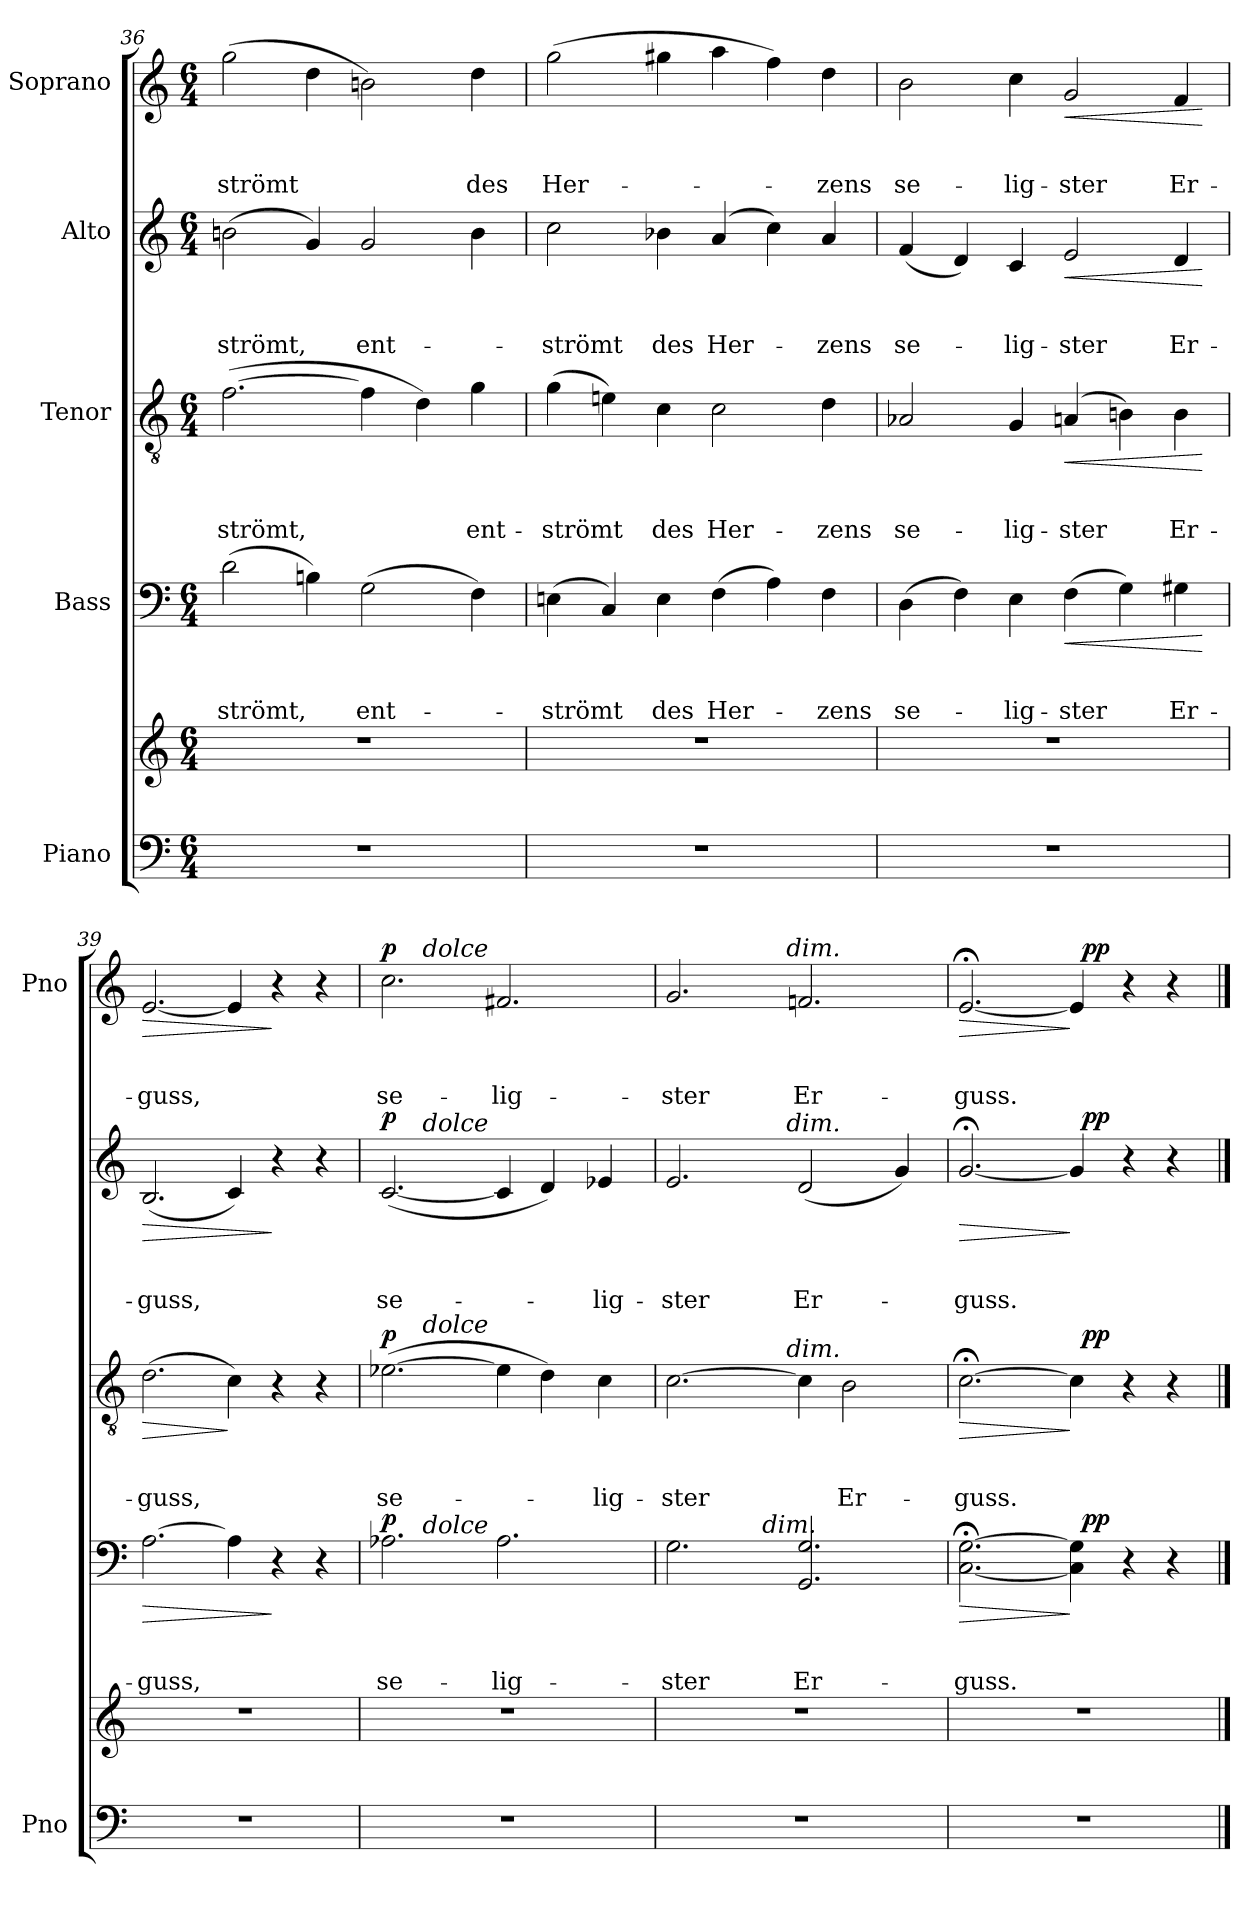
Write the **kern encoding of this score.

**kern	**kern	**kern	**text	**text	**text	**dynam	**kern	**text	**text	**text	**dynam	**kern	**text	**text	**text	**dynam	**kern	**text	**text	**text	**dynam
*part5	*part5	*part4	*part4	*part4	*part4	*part4	*part3	*part3	*part3	*part3	*part3	*part2	*part2	*part2	*part2	*part2	*part1	*part1	*part1	*part1	*part1
*staff6	*staff5	*staff4	*staff4	*staff4	*staff4	*staff4	*staff3	*staff3	*staff3	*staff3	*staff3	*staff2	*staff2	*staff2	*staff2	*staff2	*staff1	*staff1	*staff1	*staff1	*staff1
*I"Piano	*	*I"Bass	*	*	*	*	*I"Tenor	*	*	*	*	*I"Alto	*	*	*	*	*I"Soprano	*	*	*	*
*I'Pno	*	*	*	*	*	*	*	*	*	*	*	*	*	*	*	*	*I'Pno	*	*	*	*
*clefF4	*clefG2	*clefF4	*	*	*	*	*clefGv2	*	*	*	*	*clefG2	*	*	*	*	*clefG2	*	*	*	*
*k[]	*k[]	*k[]	*	*	*	*	*k[]	*	*	*	*	*k[]	*	*	*	*	*k[]	*	*	*	*
*C:	*C:	*C:	*	*	*	*	*C:	*	*	*	*	*C:	*	*	*	*	*C:	*	*	*	*
*M6/4	*M6/4	*M6/4	*	*	*	*	*M6/4	*	*	*	*	*M6/4	*	*	*	*	*M6/4	*	*	*	*
=36	=36	=36	=36	=36	=36	=36	=36	=36	=36	=36	=36	=36	=36	=36	=36	=36	=36	=36	=36	=36	=36
1.r	1.r	(2d\	.	.	-strömt,	.	([2.f\	.	.	-strömt,	.	(2bn\	.	.	-strömt,	.	(2gg\	.	.	-strömt	.
.	.	4Bn\)	.	.	.	.	.	.	.	.	.	4g/)	.	.	.	.	4dd\	.	.	.	.
.	.	(2G\	.	.	ent-	.	4f\]	.	.	.	.	2g/	.	.	ent-	.	2bn\)	.	.	.	.
.	.	.	.	.	.	.	4d\)	.	.	.	.	.	.	.	.	.	.	.	.	.	.
.	.	4F\)	.	.	.	.	4g\	.	.	ent-	.	4b\	.	.	.	.	4dd\	.	.	des	.
!!LO:LB:g=z
=37	=37	=37	=37	=37	=37	=37	=37	=37	=37	=37	=37	=37	=37	=37	=37	=37	=37	=37	=37	=37	=37
1.r	1.r	(4En\	.	.	-­strömt	.	(4g\	.	.	-­strömt	.	2cc\	.	.	-­strömt	.	(2gg\	.	.	Her-	.
.	.	4C/)	.	.	.	.	4en\)	.	.	.	.	.	.	.	.	.	.	.	.	.	.
.	.	4E\	.	.	des	.	4c\	.	.	des	.	4b-X\	.	.	des	.	4gg#X\	.	.	.	.
.	.	(4F\	.	.	Her-	.	2c\	.	.	Her-	.	(4a/	.	.	Her-	.	4aa\	.	.	.	.
.	.	4A\)	.	.	.	.	.	.	.	.	.	4cc\)	.	.	.	.	4ff\)	.	.	.	.
.	.	4F\	.	.	-zens	.	4d\	.	.	-zens	.	4a/	.	.	-zens	.	4dd\	.	.	-zens	.
=38	=38	=38	=38	=38	=38	=38	=38	=38	=38	=38	=38	=38	=38	=38	=38	=38	=38	=38	=38	=38	=38
1.r	1.r	(4D\	.	.	se-	.	2A-X/	.	.	se-	.	(4f/	.	.	se-	.	2b\	.	.	se-	.
.	.	4F\)	.	.	.	.	.	.	.	.	.	4d/)	.	.	.	.	.	.	.	.	.
.	.	4E\	.	.	-lig-	.	4G/	.	.	-lig-	.	4c/	.	.	-lig-	.	4cc\	.	.	-lig-	.
!	!	!	!	!	!	!LO:HP:b	!	!	!	!	!LO:HP:b	!	!	!	!	!LO:HP:b	!	!	!	!	!LO:HP:b
.	.	(4F\	.	.	-ster	<	(4An/	.	.	-ster	<	2e/	.	.	-ster	<	2g/	.	.	-ster	<
.	.	4G\)	.	.	.	.	4Bn\)	.	.	.	.	.	.	.	.	.	.	.	.	.	.
.	.	4G#X\	.	.	Er-	.	4B\	.	.	Er-	.	4d/	.	.	Er-	.	4f/	.	.	Er-	.
.	.	.	.	.	.	[	.	.	.	.	[	.	.	.	.	[	.	.	.	.	[
=39	=39	=39	=39	=39	=39	=39	=39	=39	=39	=39	=39	=39	=39	=39	=39	=39	=39	=39	=39	=39	=39
!	!	!	!	!	!	!LO:HP:b	!	!	!	!	!LO:HP:b	!	!	!	!	!LO:HP:b	!	!	!	!	!LO:HP:b
1.r	1.r	[2.A\	.	.	-guss,	>	(2.d\	.	.	-guss,	>	(2.B/	.	.	-guss,	>	[2.e/	.	.	-guss,	>
.	.	4A\]	.	.	.	.	4c\)	.	.	.	]	4c/)	.	.	.	.	4e/]	.	.	.	.
.	.	4r	.	.	.	]	4r	.	.	.	.	4r	.	.	.	]	4r	.	.	.	]
.	.	4r	.	.	.	.	4r	.	.	.	.	4r	.	.	.	.	4r	.	.	.	.
=40	=40	=40	=40	=40	=40	=40	=40	=40	=40	=40	=40	=40	=40	=40	=40	=40	=40	=40	=40	=40	=40
!	!	!	!	!	!	!	!	!	!	!	!	!	!	!	!	!	!LO:TX:a:B:t=< >	!	!	!	!
!	!	!	!	!	!	!	!	!	!	!	!	!LO:TX:a:B:t=< >	!	!	!	!	!	!	!	!	!
!	!	!	!	!	!	!	!LO:TX:a:B:t=< >	!	!	!	!	!	!	!	!	!	!	!	!	!	!
!	!	!LO:TX:a:B:t=< >	!	!	!	!	!	!	!	!	!	!	!	!	!	!	!	!	!	!	!
!	!	!	!	!	!	!LO:DY:a	!	!	!	!	!LO:DY:a	!	!	!	!	!LO:DY:a	!	!	!	!	!LO:DY:a
*	*	*^	*	*	*	*	*^	*	*	*	*	*^	*	*	*	*	*^	*	*	*	*
1.r	1.r	2.A-X\	8ryy	.	.	se-	p	([2.e-X\	8ryy	.	.	se-	p	([2.c/	8ryy	.	.	se-	p	2.cc\	8ryy	.	.	se-	p
.	.	.	32ryy	.	.	.	.	.	32ryy	.	.	.	.	.	32ryy	.	.	.	.	.	32ryy	.	.	.	.
!	!	!	!	!	!	!	!	!	!	!	!	!	!	!	!	!	!	!	!	!	!LO:TX:a:i:t=dolce	!	!	!	!
!	!	!	!	!	!	!	!	!	!	!	!	!	!	!	!LO:TX:a:i:t=dolce	!	!	!	!	!	!	!	!	!	!
!	!	!	!	!	!	!	!	!	!LO:TX:a:i:t=dolce	!	!	!	!	!	!	!	!	!	!	!	!	!	!	!	!
!	!	!	!LO:TX:a:i:t=dolce	!	!	!	!	!	!	!	!	!	!	!	!	!	!	!	!	!	!	!	!	!	!
.	.	.	1ryy	.	.	.	.	.	1ryy	.	.	.	.	.	1ryy	.	.	.	.	.	1ryy	.	.	.	.
.	.	2.A-\	.	.	.	-lig-	.	4e-\]	.	.	.	.	.	4c/]	.	.	.	.	.	2.f#X/	.	.	.	-lig-	.
.	.	.	.	.	.	.	.	4d\)	.	.	.	.	.	4d/)	.	.	.	.	.	.	.	.	.	.	.
.	.	.	4ryy	.	.	.	.	.	4ryy	.	.	.	.	.	4ryy	.	.	.	.	.	4ryy	.	.	.	.
.	.	.	.	.	.	.	.	4c\	.	.	.	-lig-	.	4e-X/	.	.	.	-lig-	.	.	.	.	.	.	.
.	.	.	16.ryy	.	.	.	.	.	16.ryy	.	.	.	.	.	16.ryy	.	.	.	.	.	16.ryy	.	.	.	.
=41	=41	=41	=41	=41	=41	=41	=41	=41	=41	=41	=41	=41	=41	=41	=41	=41	=41	=41	=41	=41	=41	=41	=41	=41	=41
1.r	1.r	2.G\	2ryy	.	.	-ster	.	[2.c\	2ryy	.	.	-ster	.	2.e/	2ryy	.	.	-ster	.	2.g/	2ryy	.	.	-ster	.
.	.	.	8ryy	.	.	.	.	.	8..ryy	.	.	.	.	.	8..ryy	.	.	.	.	.	8..ryy	.	.	.	.
!	!	!	!LO:TX:a:i:t=dim.	!	!	!	!	!	!	!	!	!	!	!	!	!	!	!	!	!	!	!	!	!	!
.	.	.	2..ryy	.	.	.	.	.	.	.	.	.	.	.	.	.	.	.	.	.	.	.	.	.	.
!	!	!	!	!	!	!	!	!	!	!	!	!	!	!	!	!	!	!	!	!	!LO:TX:a:i:t=dim.	!	!	!	!
!	!	!	!	!	!	!	!	!	!	!	!	!	!	!	!LO:TX:a:i:t=dim.	!	!	!	!	!	!	!	!	!	!
!	!	!	!	!	!	!	!	!	!LO:TX:a:i:t=dim.	!	!	!	!	!	!	!	!	!	!	!	!	!	!	!	!
.	.	.	.	.	.	.	.	.	2ryy	.	.	.	.	.	2ryy	.	.	.	.	.	2ryy	.	.	.	.
.	.	2.GG/ 2.G/	.	.	.	Er-	.	4c\]	.	.	.	.	.	(2d/	.	.	.	Er-	.	2.fn/	.	.	.	Er-	.
.	.	.	.	.	.	.	.	2B\	.	.	.	Er-	.	.	.	.	.	.	.	.	.	.	.	.	.
.	.	.	.	.	.	.	.	.	4ryy	.	.	.	.	.	4ryy	.	.	.	.	.	4ryy	.	.	.	.
.	.	.	.	.	.	.	.	.	.	.	.	.	.	4g/)	.	.	.	.	.	.	.	.	.	.	.
.	.	.	.	.	.	.	.	.	32ryy	.	.	.	.	.	32ryy	.	.	.	.	.	32ryy	.	.	.	.
=42	=42	=42	=42	=42	=42	=42	=42	=42	=42	=42	=42	=42	=42	=42	=42	=42	=42	=42	=42	=42	=42	=42	=42	=42	=42
!	!	!	!	!	!	!	!LO:HP:b	!	!	!	!	!	!LO:HP:b	!	!	!	!	!	!LO:HP:b	!	!	!	!	!	!LO:HP:b
1.r	1.r	[2.C\;< [2.G\;<	2ryy	.	.	-guss.	>	[2.c;<\	2ryy	.	.	-guss.	>	[2.g;</	2ryy	.	.	-guss.	>	[2.e;</	2ryy	.	.	-guss.	>
.	.	.	4ryy	.	.	.	.	.	4ryy	.	.	.	.	.	4ryy	.	.	.	.	.	4ryy	.	.	.	.
.	.	4C\] 4G\]	32ryy	.	.	.	]	4c\]	32ryy	.	.	.	]	4g/]	32ryy	.	.	.	]	4e/]	32ryy	.	.	.	]
!	!	!	!	!	!	!	!LO:DY:a	!	!	!	!	!	!LO:DY:a	!	!	!	!	!	!LO:DY:a	!	!	!	!	!	!LO:DY:a
.	.	.	2ryy	.	.	.	pp	.	2ryy	.	.	.	pp	.	2ryy	.	.	.	pp	.	2ryy	.	.	.	pp
.	.	4r	.	.	.	.	.	4r	.	.	.	.	.	4r	.	.	.	.	.	4r	.	.	.	.	.
.	.	4r	.	.	.	.	.	4r	.	.	.	.	.	4r	.	.	.	.	.	4r	.	.	.	.	.
.	.	.	8..ryy	.	.	.	.	.	8..ryy	.	.	.	.	.	8..ryy	.	.	.	.	.	8..ryy	.	.	.	.
*	*	*v	*v	*	*	*	*	*	*	*	*	*	*	*v	*v	*	*	*	*	*v	*v	*	*	*	*
*	*	*	*	*	*	*	*v	*v	*	*	*	*	*	*	*	*	*	*	*	*	*	*
==	==	==	==	==	==	==	==	==	==	==	==	==	==	==	==	==	==	==	==	==	==
*-	*-	*-	*-	*-	*-	*-	*-	*-	*-	*-	*-	*-	*-	*-	*-	*-	*-	*-	*-	*-	*-
